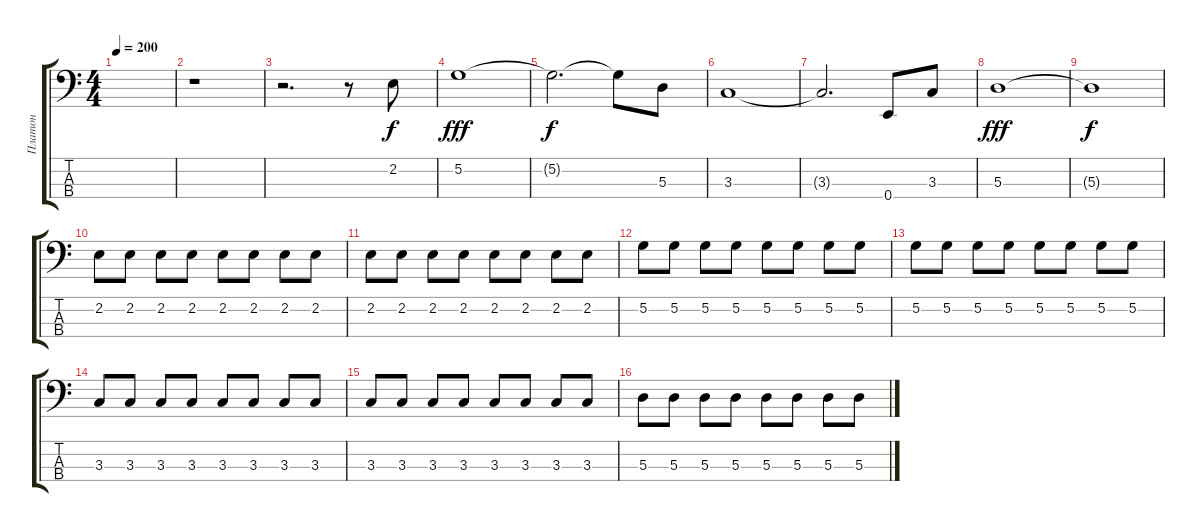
\track ("Платон" "Платон") {instrument electricbassfinger}
\staff {score tabs}
\tuning (G2 D2 A1 E1) {hide}
\ts (4 4)
\tempo 200
\tempo 140
\tempo 200
\clef f4
\ks c
|
r.1 |
r.2{d} r.8 2.2.8 |
5.2.1{dy fff} |
5.2{t}.2{d dy f} 5.2{t}.8 5.3.8 |
3.3.1 |
3.3{t}.2{d} 0.4.8 3.3.8 |
5.3.1{dy fff} |
5.3{t}.1{dy f} |
2.2.8 2.2.8 2.2.8 2.2.8 2.2.8 2.2.8 2.2.8 2.2.8 |
2.2.8 2.2.8 2.2.8 2.2.8 2.2.8 2.2.8 2.2.8 2.2.8 |
5.2.8 5.2.8 5.2.8 5.2.8 5.2.8 5.2.8 5.2.8 5.2.8 |
5.2.8 5.2.8 5.2.8 5.2.8 5.2.8 5.2.8 5.2.8 5.2.8 |
3.3.8 3.3.8 3.3.8 3.3.8 3.3.8 3.3.8 3.3.8 3.3.8 |
3.3.8 3.3.8 3.3.8 3.3.8 3.3.8 3.3.8 3.3.8 3.3.8 |
5.3.8 5.3.8 5.3.8 5.3.8 5.3.8 5.3.8 5.3.8 5.3.8
